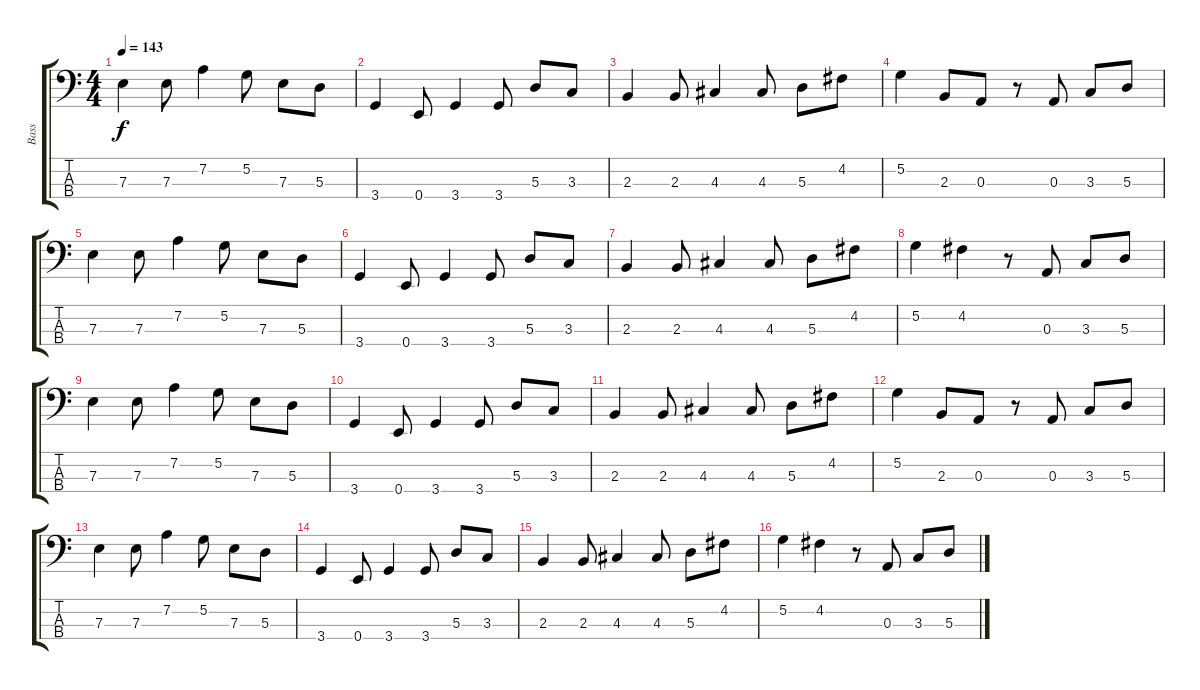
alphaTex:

\track ("Bass" "Bass") {instrument electricbasspick}
\staff {score tabs}
\tuning (G2 D2 A1 E1) {hide}
\ts (4 4)
\tempo 143
\clef f4
\ks c
7.3.4{dy f} 7.3.8 7.2.4 5.2.8 7.3.8 5.3.8 |
3.4.4 0.4.8 3.4.4 3.4.8 5.3.8 3.3.8 |
2.3.4 2.3.8 4.3.4 4.3.8 5.3.8 4.2.8 |
5.2.4 2.3.8 0.3.8 r.8 0.3.8 3.3.8 5.3.8 |
7.3.4 7.3.8 7.2.4 5.2.8 7.3.8 5.3.8 |
3.4.4 0.4.8 3.4.4 3.4.8 5.3.8 3.3.8 |
2.3.4 2.3.8 4.3.4 4.3.8 5.3.8 4.2.8 |
5.2.4 4.2.4 r.8 0.3.8 3.3.8 5.3.8 |
7.3.4 7.3.8 7.2.4 5.2.8 7.3.8 5.3.8 |
3.4.4 0.4.8 3.4.4 3.4.8 5.3.8 3.3.8 |
2.3.4 2.3.8 4.3.4 4.3.8 5.3.8 4.2.8 |
5.2.4 2.3.8 0.3.8 r.8 0.3.8 3.3.8 5.3.8 |
7.3.4 7.3.8 7.2.4 5.2.8 7.3.8 5.3.8 |
3.4.4 0.4.8 3.4.4 3.4.8 5.3.8 3.3.8 |
2.3.4 2.3.8 4.3.4 4.3.8 5.3.8 4.2.8 |
5.2.4 4.2.4 r.8 0.3.8 3.3.8 5.3.8
